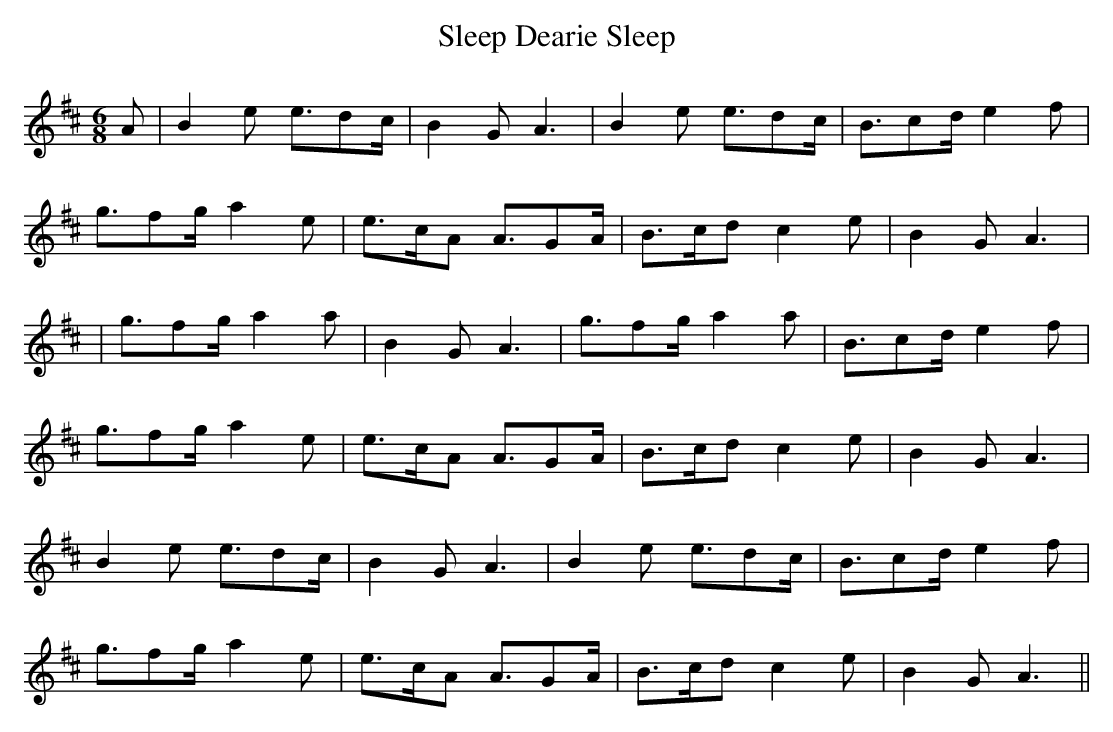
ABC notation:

X:1
T:Sleep Dearie Sleep
M:6/8
L:1/8
K:Edor
A|B2 e e3/dc/|B2 G A3|B2 e e3/dc/|B3/cd/ e2f|
g3/fg/ a2e|e3/c/A A3/GA/|B3/c/d c2e|B2G A3|
|g3/fg/ a2a|B2 G A3|g3/fg/ a2a|B3/cd/ e2f|
g3/fg/ a2e|e3/c/A A3/GA/|B3/c/d c2e|B2G A3|
B2 e e3/dc/|B2 G A3|B2 e e3/dc/|B3/cd/ e2f|
g3/fg/ a2e|e3/c/A A3/GA/|B3/c/d c2e|B2G A3||
